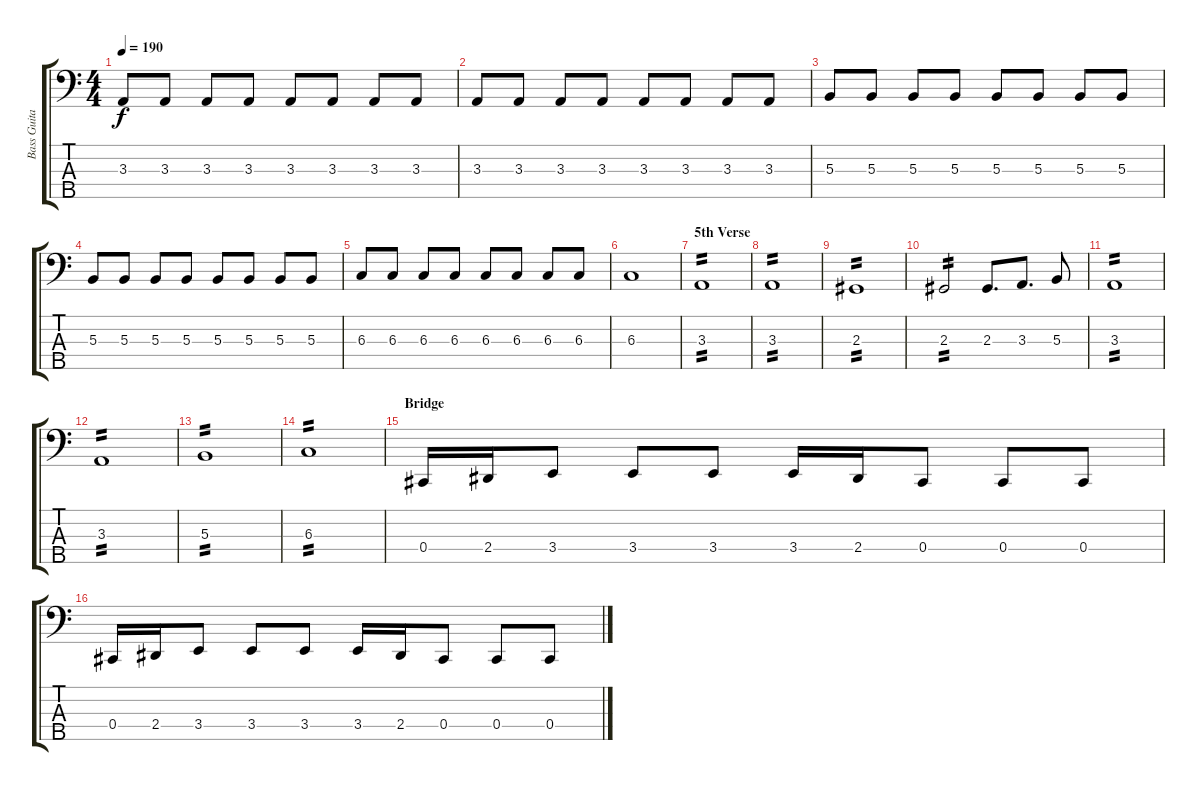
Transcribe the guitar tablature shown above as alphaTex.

\track ("Bass Guitar (Bass)" "Bass Guita") {instrument electricbassfinger}
\staff {score tabs}
\tuning (E2 B1 Gb1 Db1 Ab0) {hide}
\ts (4 4)
\tempo 190
\clef f4
\ks c
3.3.8{dy f} 3.3.8 3.3.8 3.3.8 3.3.8 3.3.8 3.3.8 3.3.8 |
3.3.8 3.3.8 3.3.8 3.3.8 3.3.8 3.3.8 3.3.8 3.3.8 |
5.3.8 5.3.8 5.3.8 5.3.8 5.3.8 5.3.8 5.3.8 5.3.8 |
5.3.8 5.3.8 5.3.8 5.3.8 5.3.8 5.3.8 5.3.8 5.3.8 |
6.3.8 6.3.8 6.3.8 6.3.8 6.3.8 6.3.8 6.3.8 6.3.8 |
6.3.1 |
\section ("" "5th Verse")
3.3.1{tp 2} |
3.3.1{tp 2} |
2.3.1{tp 2} |
2.3.2{tp 2} 2.3.8{d} 3.3.8{d} 5.3.8 |
3.3.1{tp 2} |
3.3.1{tp 2} |
5.3.1{tp 2} |
6.3.1{tp 2} |
\section ("" "Bridge")
0.4.16 2.4.16 3.4.8 3.4.8 3.4.8 3.4.16 2.4.16 0.4.8 0.4.8 0.4.8 |
0.4.16 2.4.16 3.4.8 3.4.8 3.4.8 3.4.16 2.4.16 0.4.8 0.4.8 0.4.8
